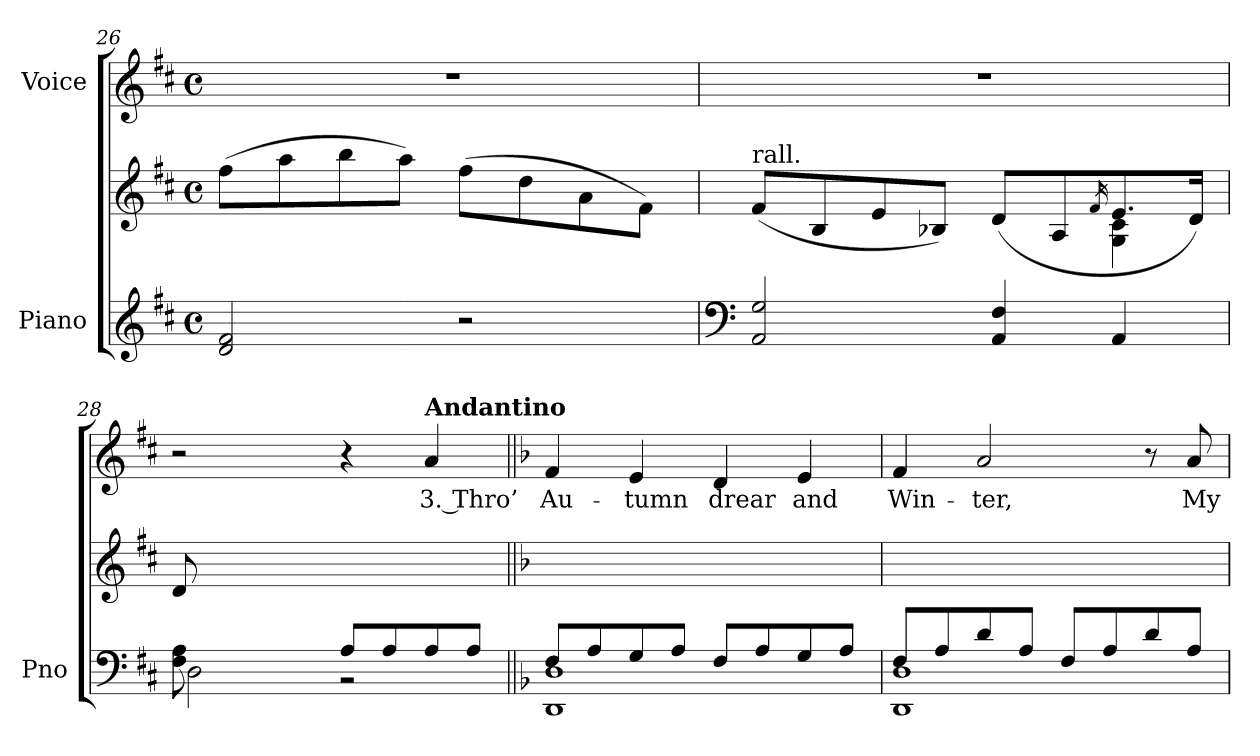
**kern	**kern	**kern	**text
*part2	*part2	*part1	*part1
*staff3	*staff2	*staff1	*staff1
*I"Piano	*	*I"Voice	*
*I'Pno	*	*	*
*clefG2	*clefG2	*clefG2	*
*k[f#c#]	*k[f#c#]	*k[f#c#]	*
*M4/4	*M4/4	*M4/4	*
*met(c)	*met(c)	*met(c)	*
=26	=26	=26	=26
2d/ 2f#/	(8ff#\L	1r	.
.	8aa\	.	.
.	8bb\	.	.
.	8aa\J)	.	.
2r	(8ff#\L	.	.
.	8dd\	.	.
.	8a\	.	.
.	8f#\J)	.	.
=27	=27	=27	=27
*clefF4	*	*	*
*	*^	*	*
!	!LO:TX:a:t=rall.	!	!	!
2AA/ 2G/	(8f#/L	2ryy	1r	.
.	8B/	.	.	.
.	8e/	.	.	.
.	8B-X/J)	.	.	.
4AA/ 4F#/	(>8d/L	4ryy	.	.
.	8A/	.	.	.
.	16qf#/	.	.	.
4AA/	8.e/	4G\ 4c#\	.	.
.	16d/Jk)	.	.	.
=28	=28	=28	=28	=28
*^	*	*	*	*
*	*^	*	*	*	*
8ryy	8F#\ 8A\	2D\	8d/L	8ryy	2r	.
8A/	2..ryy	.	2..ryy	8ryy	.	.
8A/	.	.	.	4ryy	.	.
8A/J	.	.	.	.	.	.
8A/L	.	2r	.	2ryy	4r	.
8A/	.	.	.	.	.	.
!	!	!	!	!	!LO:TX:a:B:t=Andantino	!
8A/	.	.	.	.	4a/	3. Thro’
8A/J	.	.	.	.	.	.
*v	*v	*v	*	*	*	*
*	*v	*v	*	*
=29||	=29||	=29||	=29||
*k[b-]	*k[b-]	*k[b-]	*
*^	*	*	*
8F/L	1DD 1D	1ryy	4f/	Au-
8A/	.	.	.	.
8G/	.	.	4e/	-tumn
8A/J	.	.	.	.
8F/L	.	.	4d/	drear
8A/	.	.	.	.
8G/	.	.	4e/	and
8A/J	.	.	.	.
=30	=30	=30	=30	=30
8F/L	1DD 1D	1ryy	4f/	Win-
8A/	.	.	.	.
8d/	.	.	2a/	-ter,
8A/J	.	.	.	.
8F/L	.	.	.	.
8A/	.	.	.	.
8d/	.	.	8r	.
8A/J	.	.	8a/	My
*v	*v	*	*	*
=	=	=	=
*-	*-	*-	*-
